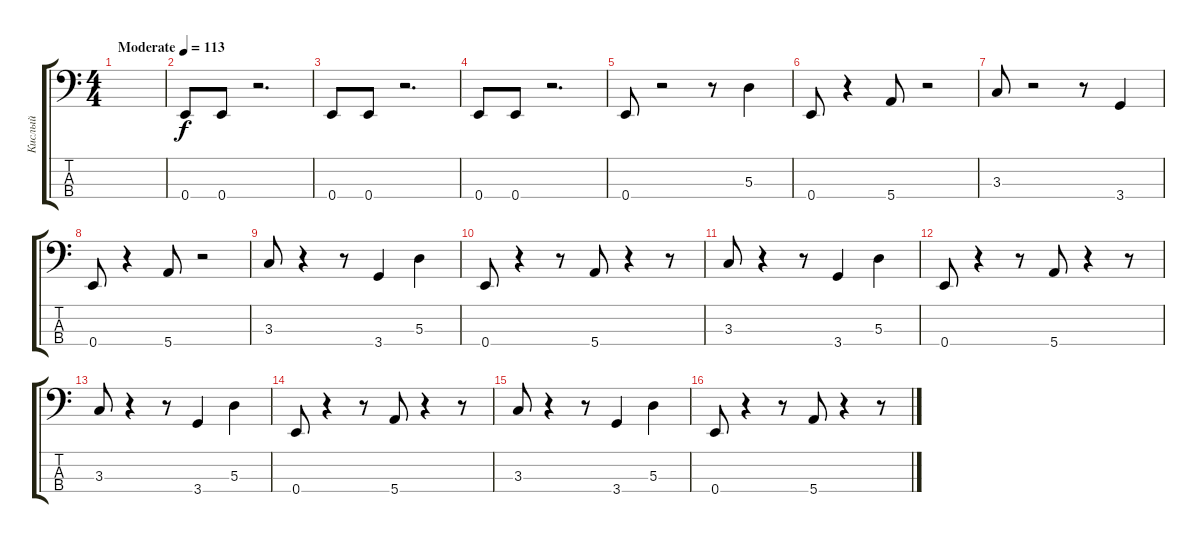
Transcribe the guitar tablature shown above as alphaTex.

\track ("Кислый" "Кислый") {instrument electricbassfinger}
\staff {score tabs}
\tuning (G2 D2 A1 E1) {hide}
\ts (4 4)
\tempo (113 "Moderate")
\clef f4
\ks c
|
0.4.8 0.4.8 r.2{d} |
0.4.8 0.4.8 r.2{d} |
0.4.8 0.4.8 r.2{d} |
0.4.8 r.2 r.8 5.3.4 |
0.4.8 r.4 5.4.8 r.2 |
3.3.8 r.2 r.8 3.4.4 |
0.4.8 r.4 5.4.8 r.2 |
3.3.8 r.4 r.8 3.4.4 5.3.4 |
0.4.8 r.4 r.8 5.4.8 r.4 r.8 |
3.3.8 r.4 r.8 3.4.4 5.3.4 |
0.4.8 r.4 r.8 5.4.8 r.4 r.8 |
3.3.8 r.4 r.8 3.4.4 5.3.4 |
0.4.8 r.4 r.8 5.4.8 r.4 r.8 |
3.3.8 r.4 r.8 3.4.4 5.3.4 |
0.4.8 r.4 r.8 5.4.8 r.4 r.8
